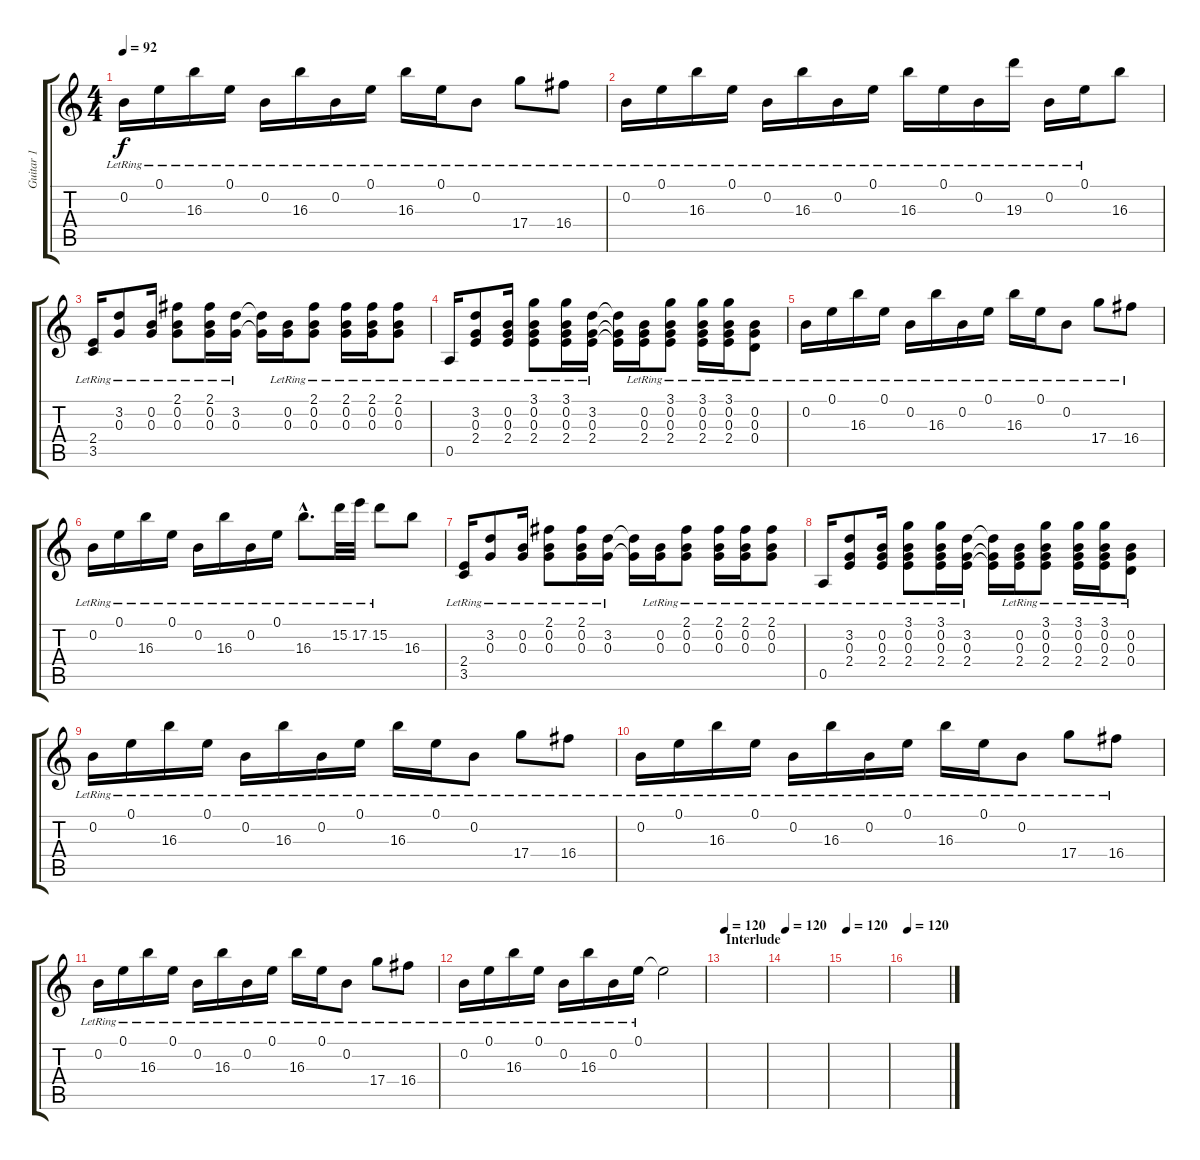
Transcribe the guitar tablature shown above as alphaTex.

\track ("Guitar 1" "Guitar 1") {instrument electricguitarclean}
\staff {score tabs}
\tuning (E4 B3 G3 D3 A2 E2) {hide}
\ts (4 4)
\tempo 92
\clef g2
\ks c
0.2{lr}.16{dy f} 0.1{lr}.16 16.3{lr}.16 0.1{lr}.16 0.2{lr}.16 16.3{lr}.16 0.2{lr}.16 0.1{lr}.16 16.3{lr}.16 0.1{lr}.16 0.2{lr}.8 17.4{lr}.8 16.4{lr}.8 |
0.2{lr}.16 0.1{lr}.16 16.3{lr}.16 0.1{lr}.16 0.2{lr}.16 16.3{lr}.16 0.2{lr}.16 0.1{lr}.16 16.3{lr}.16 0.1{lr}.16 0.2{lr}.16 19.3{lr}.16 0.2{lr}.16 0.1{lr}.16 16.3.8 |
(2.4{lr} 3.5{lr}).16 (3.2{lr} 0.3{lr}).8 (0.2{lr} 0.3{lr}).16 (2.1{lr} 0.2{lr} 0.3{lr}).8 (2.1{lr} 0.2{lr} 0.3{lr}).16 (3.2{lr} 0.3{lr}).16 (3.2{t} 0.3{t}).16 (0.2{lr} 0.3{lr}).16 (2.1{lr} 0.2{lr} 0.3{lr}).8 (2.1{lr} 0.2{lr} 0.3{lr}).16 (2.1{lr} 0.2{lr} 0.3{lr}).16 (2.1{lr} 0.2{lr} 0.3{lr}).8 |
0.5{lr}.16 (3.2{lr} 0.3{lr} 2.4{lr}).8 (0.2{lr} 0.3{lr} 2.4{lr}).16 (3.1{lr} 0.2{lr} 0.3{lr} 2.4{lr}).8 (3.1{lr} 0.2{lr} 0.3{lr} 2.4{lr}).16 (3.2{lr} 0.3{lr} 2.4{lr}).16 (3.2{t} 0.3{t} 2.4{t}).16 (0.2{lr} 0.3{lr} 2.4{lr}).16 (3.1{lr} 0.2{lr} 0.3{lr} 2.4{lr}).8 (3.1{lr} 0.2{lr} 0.3{lr} 2.4{lr}).16 (3.1{lr} 0.2{lr} 0.3{lr} 2.4{lr}).16 (0.2{lr} 0.3{lr} 0.4{lr}).8 |
0.2{lr}.16 0.1{lr}.16 16.3{lr}.16 0.1{lr}.16 0.2{lr}.16 16.3{lr}.16 0.2{lr}.16 0.1{lr}.16 16.3{lr}.16 0.1{lr}.16 0.2{lr}.8 17.4{lr}.8 16.4{lr}.8 |
0.2{lr}.16 0.1{lr}.16 16.3{lr}.16 0.1{lr}.16 0.2{lr}.16 16.3{lr}.16 0.2{lr}.16 0.1{lr}.16 16.3{hac lr}.8{d} 15.2{lr}.32 17.2{lr}.32 15.2{lr}.8 16.3.8 |
(2.4{lr} 3.5{lr}).16 (3.2{lr} 0.3{lr}).8 (0.2{lr} 0.3{lr}).16 (2.1{lr} 0.2{lr} 0.3{lr}).8 (2.1{lr} 0.2{lr} 0.3{lr}).16 (3.2{lr} 0.3{lr}).16 (3.2{t} 0.3{t}).16 (0.2{lr} 0.3{lr}).16 (2.1{lr} 0.2{lr} 0.3{lr}).8 (2.1{lr} 0.2{lr} 0.3{lr}).16 (2.1{lr} 0.2{lr} 0.3{lr}).16 (2.1{lr} 0.2{lr} 0.3{lr}).8 |
0.5{lr}.16 (3.2{lr} 0.3{lr} 2.4{lr}).8 (0.2{lr} 0.3{lr} 2.4{lr}).16 (3.1{lr} 0.2{lr} 0.3{lr} 2.4{lr}).8 (3.1{lr} 0.2{lr} 0.3{lr} 2.4{lr}).16 (3.2{lr} 0.3{lr} 2.4{lr}).16 (3.2{t} 0.3{t} 2.4{t}).16 (0.2{lr} 0.3{lr} 2.4{lr}).16 (3.1{lr} 0.2{lr} 0.3{lr} 2.4{lr}).8 (3.1{lr} 0.2{lr} 0.3{lr} 2.4{lr}).16 (3.1{lr} 0.2{lr} 0.3{lr} 2.4{lr}).16 (0.2{lr} 0.3{lr} 0.4{lr}).8 |
0.2{lr}.16 0.1{lr}.16 16.3{lr}.16 0.1{lr}.16 0.2{lr}.16 16.3{lr}.16 0.2{lr}.16 0.1{lr}.16 16.3{lr}.16 0.1{lr}.16 0.2{lr}.8 17.4{lr}.8 16.4{lr}.8 |
0.2{lr}.16 0.1{lr}.16 16.3{lr}.16 0.1{lr}.16 0.2{lr}.16 16.3{lr}.16 0.2{lr}.16 0.1{lr}.16 16.3{lr}.16 0.1{lr}.16 0.2{lr}.8 17.4{lr}.8 16.4{lr}.8 |
0.2{lr}.16 0.1{lr}.16 16.3{lr}.16 0.1{lr}.16 0.2{lr}.16 16.3{lr}.16 0.2{lr}.16 0.1{lr}.16 16.3{lr}.16 0.1{lr}.16 0.2{lr}.8 17.4{lr}.8 16.4{lr}.8 |
0.2{lr}.16 0.1{lr}.16 16.3{lr}.16 0.1{lr}.16 0.2{lr}.16 16.3{lr}.16 0.2{lr}.16 0.1{lr}.16 0.1{t}.2 |
\section ("" "Interlude")
\tempo 120
|
\tempo 120
|
\tempo 120
|
\tempo 120
